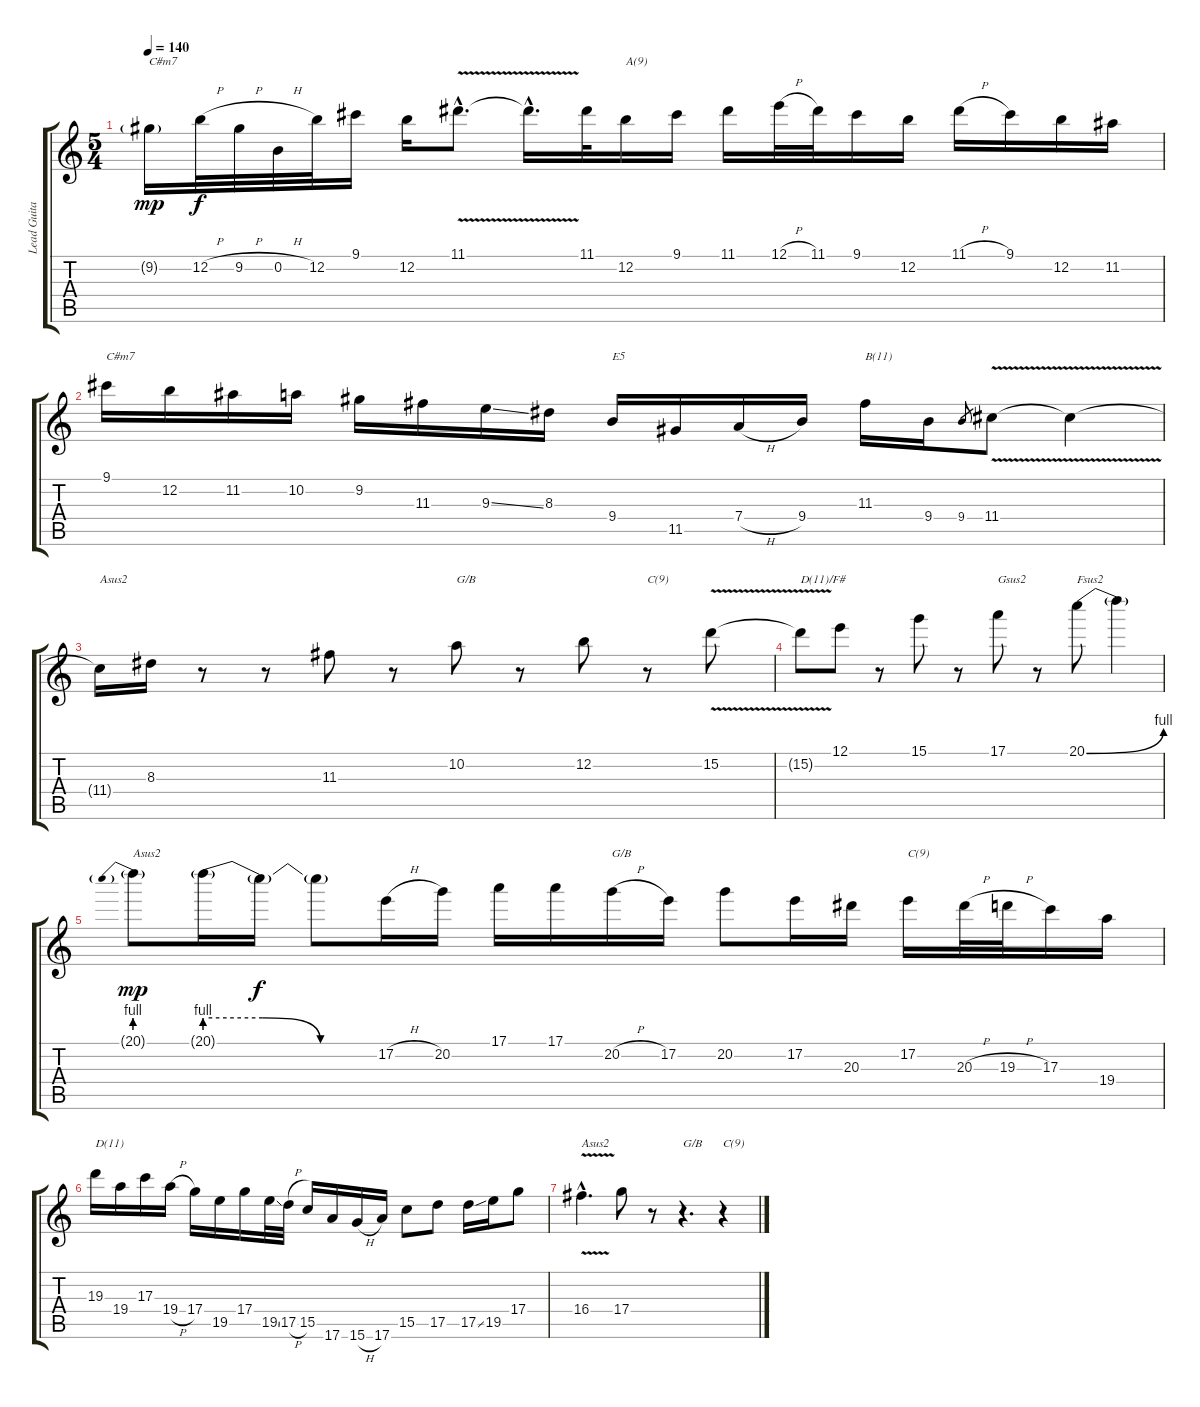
\track ("Lead Guitar" "Lead Guita") {instrument overdrivenguitar}
\staff {score tabs}
\tuning (E4 B3 G3 D3 A2 E2) {hide}
\ts (5 4)
\tempo 140
\clef g2
\ks c
9.2{g}.16{txt "C#m7" dy mp} 12.2{h}.32{dy f} 9.2{h}.32 0.2{h}.32 12.2.32 9.1.16 12.2.16 11.1{v hac}.8{d} 11.1{hac t}.16{d} 11.1.32 12.2.16{txt "A(9)"} 9.1.16 11.1.16 12.1{h}.32 11.1.32 9.1.16 12.2.16 11.1{h}.16 9.1.16 12.2.16 11.2.16 |
9.1.16{txt "C#m7"} 12.2.16 11.2.16 10.2.16 9.2.16 11.3.16 9.3{ss}.16 8.3.16 9.4.16{txt "E5"} 11.5.16 7.4{h}.16 9.4.16 11.3.16{txt "B(11)"} 9.4.16 9.4.8{gr} 11.4{v}.8 11.4{t}.4 |
11.4{t}.16{txt "Asus2"} 8.3.16 r.8 r.8 11.3.8 r.8 10.2.8{txt "G/B"} r.8 12.2.8 r.8{txt "C(9)"} 15.2{v}.8 |
15.2{t}.8{txt "D(11)/F#"} 12.1.8 r.8 15.1.8 r.8 17.1.8{txt "Gsus2" volume 11} r.8 20.1{be (bend 0 0 60 4)}.8{txt "Fsus2"} 20.1{t}.4 |
20.1{be (prebend 0 4 60 4) g}.8{txt "Asus2" dy mp} 20.1{be (custom 0 4 20 4 40 0 60 0) g}.16 20.1{t}.16{dy f} 20.1{t}.8 17.2{h}.16 20.2.16 17.1.16 17.1.16 20.2{h}.16{txt "G/B"} 17.2.16 20.2.8 17.2.16 20.3.16 17.2.16{txt "C(9)"} 20.3{h}.32 19.3{h}.32 17.3.16 19.4.16 |
19.3.16{txt "D(11)" volume 8} 19.4.16 17.3.16 19.4{h}.16 17.4.16 19.5.16 17.4.16 19.5{ss}.32 17.5{h}.32 15.5.16 17.6.16 15.6{h}.16 17.6.16 15.5.8 17.5.8 17.5{ss}.16 19.5.16 17.4.8 |
16.4{v hac}.4{d txt "Asus2" volume 6} 17.4.8 r.8 r.4{d txt "G/B"} r.4{txt "C(9)"}
